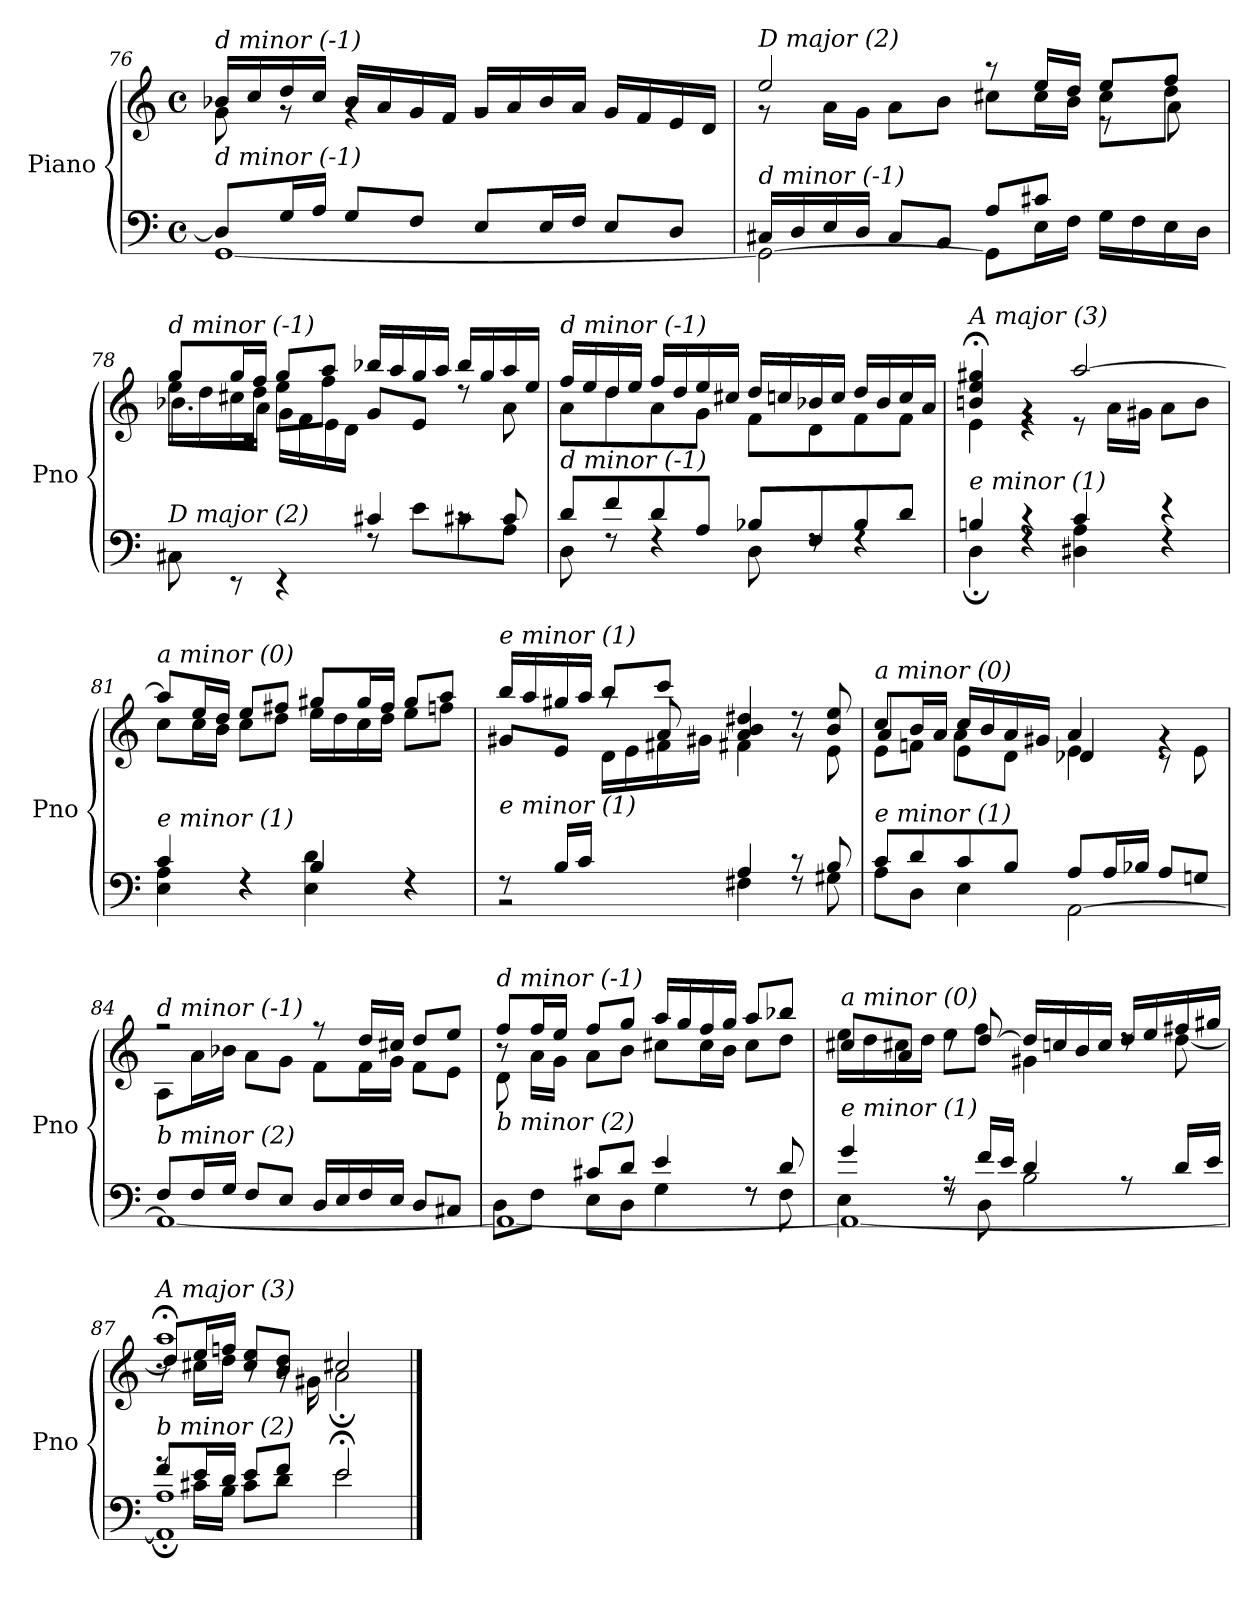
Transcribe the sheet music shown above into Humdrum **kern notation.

**kern	**kern
*part1	*part1
*staff2	*staff1
*I"Piano	*
*I'Pno	*
!!LO:LB:g=z
*clefF4	*clefG2
*k[]	*k[]
*M4/4	*M4/4
*met(c)	*met(c)
=76	=76
*^	*^
!	!	!LO:TX:i:t=d minor (-1)	!
!LO:TX:i:t=d minor (-1)	!	!	!
8D/L]	[1GG	16b-X/LL	8g\
.	.	16cc/	.
16G/L	.	16dd/	8rg
16A/JJ	.	16cc/JJ	.
8G/L	.	16b-/LL	4rg
.	.	16a/	.
8F/J	.	16g/	.
.	.	16f/JJ	.
8E/L	.	16g/LL	2rg
.	.	16a/	.
16E/L	.	16b-/	.
16F/JJ	.	16a/JJ	.
8E/L	.	16g/LL	.
.	.	16f/	.
8D/J	.	16e/	.
.	.	16d/JJ	.
!!LO:LB:g=z
=77	=77	=77	=77
*	*^	*^	*^
!	!	!	!LO:TX:i:t=D major (2)	!	!	!
!LO:TX:i:t=d minor (-1)	!	!	!	!	!	!
2.ryy	16C#X/LL	2GG\_	2ee/	8r	2.ryy	2.ryy
.	16D/	.	.	.	.	.
.	16E/	.	.	16a\LL	.	.
.	16D/JJ	.	.	16g\JJ	.	.
.	8C#/L	.	.	8a\L	.	.
.	8BB/J	.	.	8b\J	.	.
.	8A/L	8GG\L]	8r	8cc#X\L	.	.
.	8c#X/J	16E\L	16ee/LL	16cc#\L	.	.
.	.	16F\JJ	16dd/JJ	16b\JJ	.	.
4ryy	16G\LL	4ryy	8ee/L	8cc#\L	8re	4ryy
.	16F\	.	.	.	.	.
.	16E\	.	8ff/J	8dd\J	8a\	.
.	16D\JJ	.	.	.	.	.
=78	=78	=78	=78	=78	=78	=78
!	!	!	!LO:TX:i:t=d minor (-1)	!	!	!
!LO:TX:i:t=D major (2)	!	!	!	!	!	!
2ryy	8C#X\	2ryy	8gg/L	16ee\LL	8.b-X\L	2ryy
.	.	.	.	16dd\	.	.
.	8rEE	.	16gg/L	16cc#X\	.	.
.	.	.	16ff/JJ	16dd\JJ	16a\Jk	.
.	4rEE	.	8gg/L	8ee\L	16g\LL	.
.	.	.	.	.	16f\	.
.	.	.	8aa/J	8ff\J	16e\	.
.	.	.	.	.	16d\JJ	.
2ryy	4c#X/	8rF	16bb-X/LL	8g/L	2ryy	2ryy
.	.	.	16aa/	.	.	.
.	.	8e\L	16gg/	8e/J	.	.
.	.	.	16aa/JJ	.	.	.
.	8rc	8c#X\	16bb-/LL	8rdd	.	.
.	.	.	16gg/	.	.	.
.	8c#/	8A\J	16aa/	8a\	.	.
.	.	.	16ee/JJ	.	.	.
*	*v	*v	*	*	*	*
*	*	*	*v	*v	*v
!!LO:LB:g=z
=79	=79	=79	=79
!	!	!LO:TX:i:t=d minor (-1)	!
!LO:TX:i:t=d minor (-1)	!	!	!
8d/L	8D\	16ff/LL	8a\L
.	.	16ee/	.
8f/	8rF	16dd/	8dd\
.	.	16ee/JJ	.
8d/	4rF	16ff/LL	8a\
.	.	16dd/	.
8A/J	.	16ee/	8g\J
.	.	16cc#X/JJ	.
8B-X/L	8D\	16dd/LL	8f\L
.	.	16ccn/	.
8F/	8rF	16b-X/	8d\
.	.	16cc/JJ	.
8B-/	4rF	16dd/LL	8f\
.	.	16b-/	.
8d/J	.	16cc/	8f\J
.	.	16a/JJ	.
=80	=80	=80	=80
!	!	!LO:TX:i:t=A major (3)	!
!LO:TX:i:t=e minor (1)	!	!	!
4Bn/	4D;\	4bn/;< 4ee/;< 4gg#X/;<	4e\
4r	4rF	4rg	4r
4c/	4D#X\ 4A\	[2aa/	8r
.	.	.	16a\LL
.	.	.	16g#X\JJ
4r	4rF	.	8a\L
.	.	.	8b\J
=81	=81	=81	=81
!	!	!LO:TX:i:t=a minor (0)	!
!LO:TX:i:t=e minor (1)	!	!	!
4c/	4E\ 4A\	8aa/L]	8cc\L
.	.	16ee/L	16cc\L
.	.	16dd/JJ	16b\JJ
4rF	4rF	8ee/L	8cc\L
.	.	8ff#X/J	8dd\J
4B/	4E\ 4d\	8gg#X/L	16ee\LL
.	.	.	16dd\
.	.	16gg#/L	16cc\
.	.	16ff#/JJ	16dd\JJ
4rF	4rF	8gg#/L	8ee\L
.	.	8aa/J	8ffn\J
!!LO:PB:g=z
=82	=82	=82	=82
*	*	*	*^
!	!	!LO:TX:i:t=e minor (1)	!	!
!LO:TX:i:t=e minor (1)	!	!	!	!
8rF	2r	16bb/LL	8g#X/L	4ryy
.	.	16aa/	.	.
16B/LL	.	16gg#X/	8e/J	.
16c/JJ	.	16aa/JJ	.	.
4ryy	.	8bb/L	8raa	16d\LL
.	.	.	.	16e\
.	.	8ccc/J	8a/	16f#X\
.	.	.	.	16g#X\JJ
4A/	4F#X\	4a/ 4b/ 4dd#X/	4f#X\	2ryy
8r	8rF	8rg	8rdd	.
8B/	8G#X\	8b/ 8ee/	8e\	.
=83	=83	=83	=83	=83
*	*^	*	*	*
!	!	!	!LO:TX:i:t=a minor (0)	!	!
!LO:TX:i:t=e minor (1)	!	!	!	!	!
2.ryy	8c/L	8A\L	8cc/L	8e\L	4a/
.	8d/	8D\J	16b/L	8fn\J	.
.	.	.	16a/JJ	.	.
.	8c/	4E\	16cc/LL	4e\	8a\L
.	.	.	16b/	.	.
.	8B/J	.	16a/	.	8d\J
.	.	.	16g#X/JJ	.	.
.	8A/L	[2AA\	4a/	4e\	4d-Xi/
.	16A/L	.	.	.	.
.	16B-Xj/JJ	.	.	.	.
4ryy	8A/L	.	4rg	8r	4ryy
.	8Gn/J	.	.	8e\	.
*	*v	*v	*	*	*
*	*	*	*v	*v
=84	=84	=84	=84
!	!	!LO:TX:i:t=d minor (-1)	!
!LO:TX:i:t=b minor (2)	!	!	!
8F/L	1AA_	2r	8A\L
16F/L	.	.	16a\L
16G/JJ	.	.	16b-X\JJ
8F/L	.	.	8a\L
8E/J	.	.	8g\J
16D/LL	.	8r	8f\L
16E/	.	.	.
16F/	.	16dd/LL	16f\L
16E/JJ	.	16cc#X/JJ	16g\JJ
8D/L	.	8dd/L	8f\L
8C#X/J	.	8ee/J	8e\J
!!LO:LB:g=z
=85	=85	=85	=85
*	*^	*	*^
!	!	!	!LO:TX:i:t=d minor (-1)	!	!
!LO:TX:i:t=b minor (2)	!	!	!	!	!
8ryy	1AA_	8D\L	8ff/L	8r	8d\L
16A/L	.	8F\J	16ff/L	16a\LL	2..ryy
16B/JJ	.	.	16ee/JJ	16g\JJ	.
8c#X/L	.	8E\L	8ff/L	8a\L	.
8d/J	.	8D\J	8gg/J	8b\J	.
4e/	.	4G\	16aa/LL	8cc#X\L	.
.	.	.	16gg/	.	.
.	.	.	16ff/	16cc#\L	.
.	.	.	16gg/JJ	16b\JJ	.
8rF	.	8rF	8aa/L	8cc#\L	.
8d/	.	8F\	8bb-X/J	8dd\J	.
*	*	*	*	*v	*v
=86	=86	=86	=86	=86
!	!	!	!LO:TX:i:t=a minor (0)	!
!LO:TX:i:t=e minor (1)	!	!	!	!
4g/	1AA_	4E\	8cc#X/L	16ee\LL
.	.	.	.	16dd\
.	.	.	8a/J	16cc#X\
.	.	.	.	16dd\JJ
8rA	.	8rF	8rdd	8ee\L
16f/LL	.	8D\	[8dd/	8ff\J
16e/JJ	.	.	.	.
4d/	.	2B\	16dd/LL]	4g#X\
.	.	.	16ccn/	.
.	.	.	16b/	.
.	.	.	16cc/JJ	.
8rA	.	.	16dd/LL	8rdd
.	.	.	16ee/	.
16d/LL	.	.	16ff#X/	[8dd\
16e/JJ	.	.	16gg#X/JJ	.
=87	=87	=87	=87	=87
*	*	*	*	*^
!	!	!	!LO:TX:i:t=A major (3)	!	!
!LO:TX:i:t=b minor (2)	!	!	!	!	!
8f/L	1AA]; 1A;	8rg	1aa;<	8dd/L]	8r
16e/L	.	16c#X\LL	.	16ee/L	16cc#X\LL
16d/JJ	.	16B\JJ	.	16ffn/JJ	16dd\JJ
8e/L	.	8c#\L	.	8cc#/ 8ee/L	8r
8f/J	.	8d\J	.	8b/ 8dd/J	16r
.	.	.	.	.	16g#X\
2e/	.	2e;\	.	2cc#X;</	2a\
*v	*v	*v	*	*	*
*	*v	*v	*v
==	==
*-	*-
